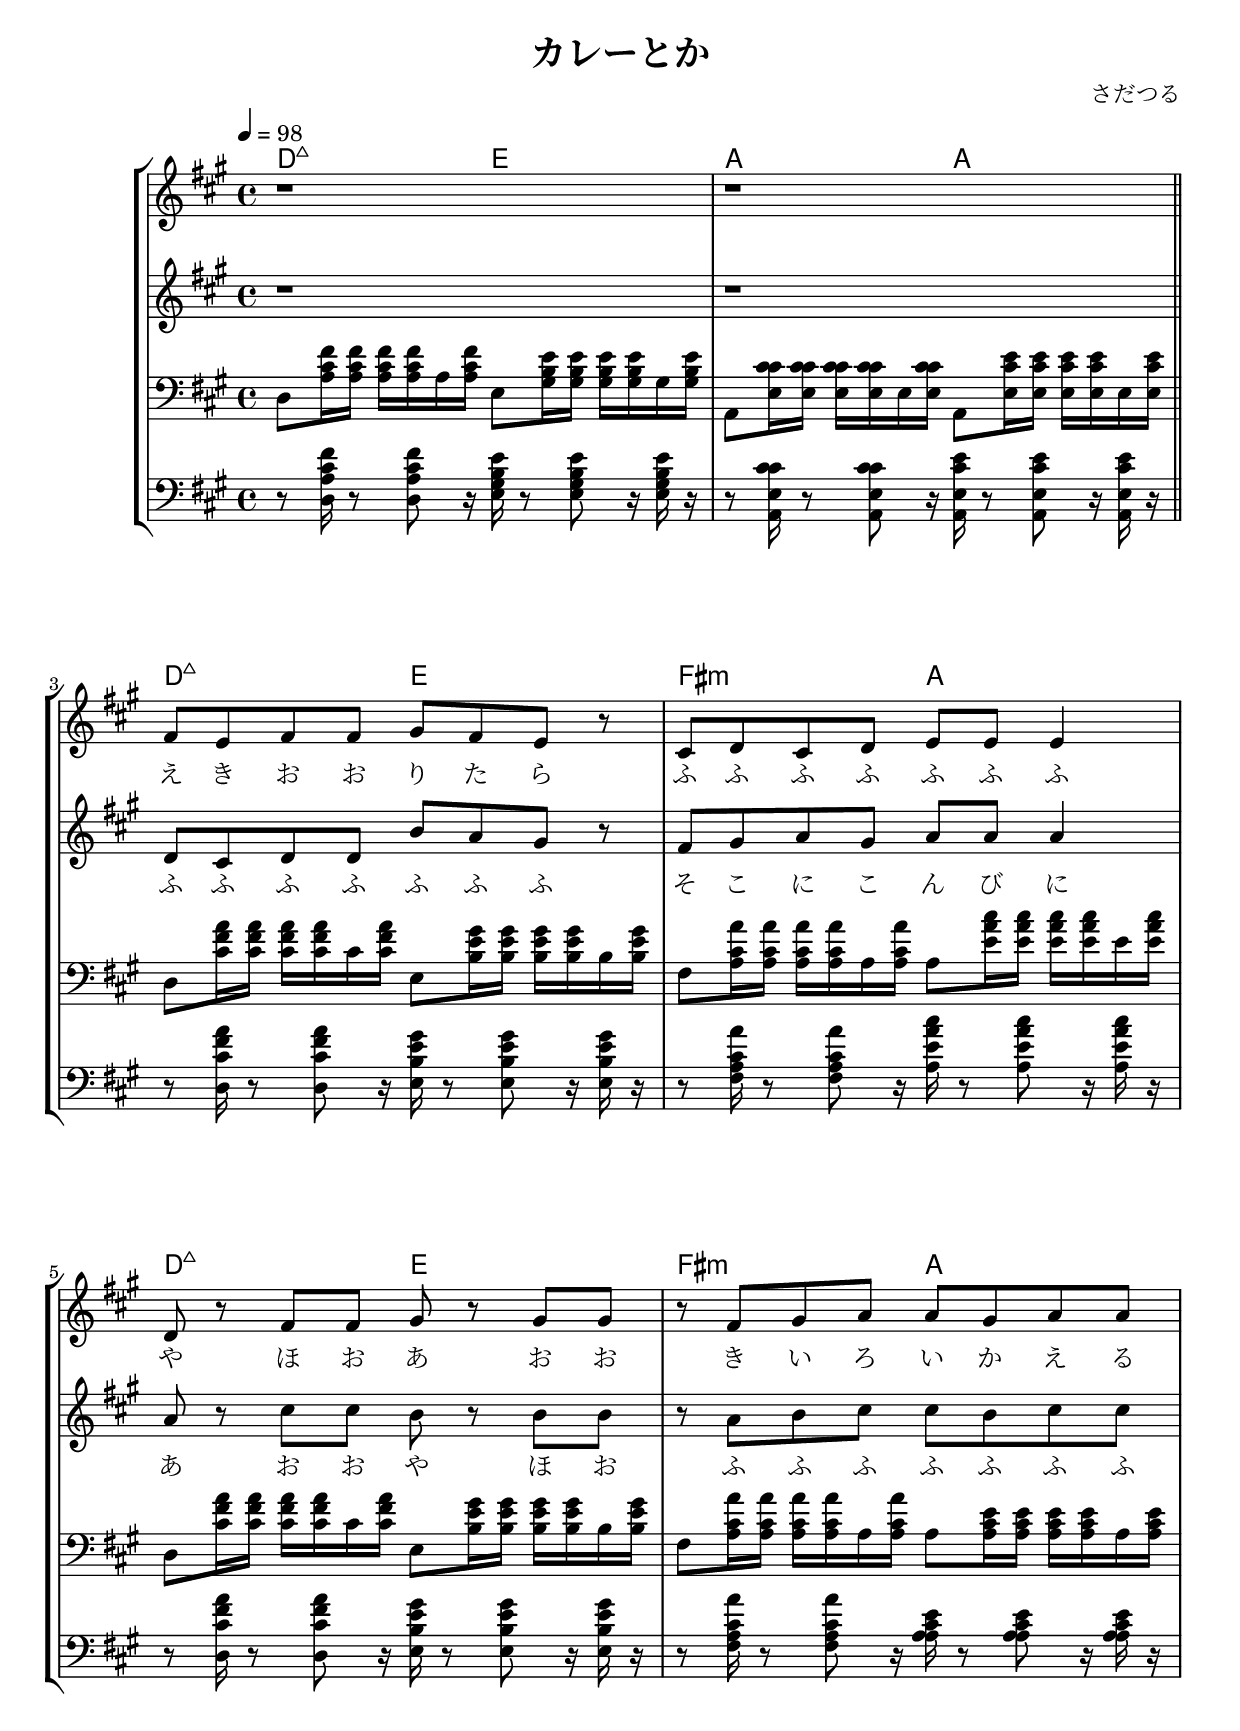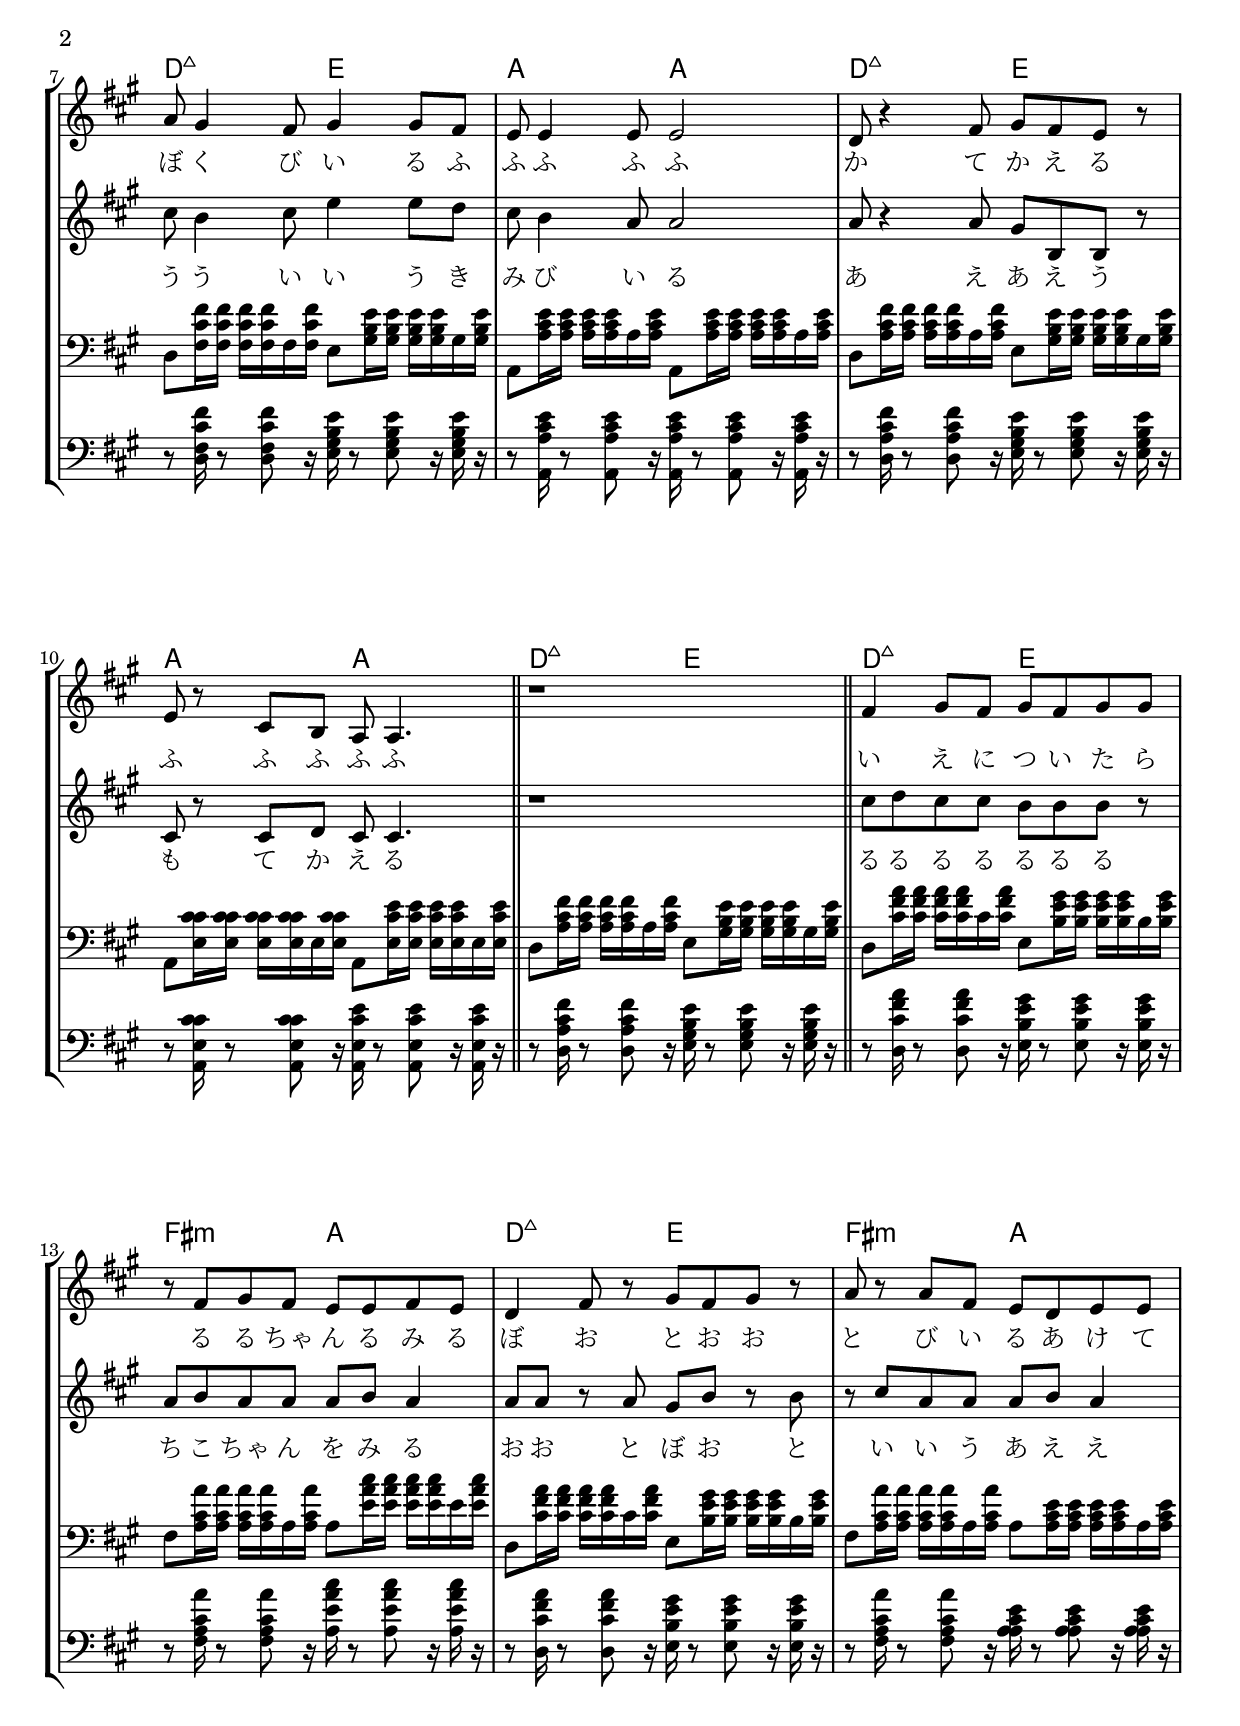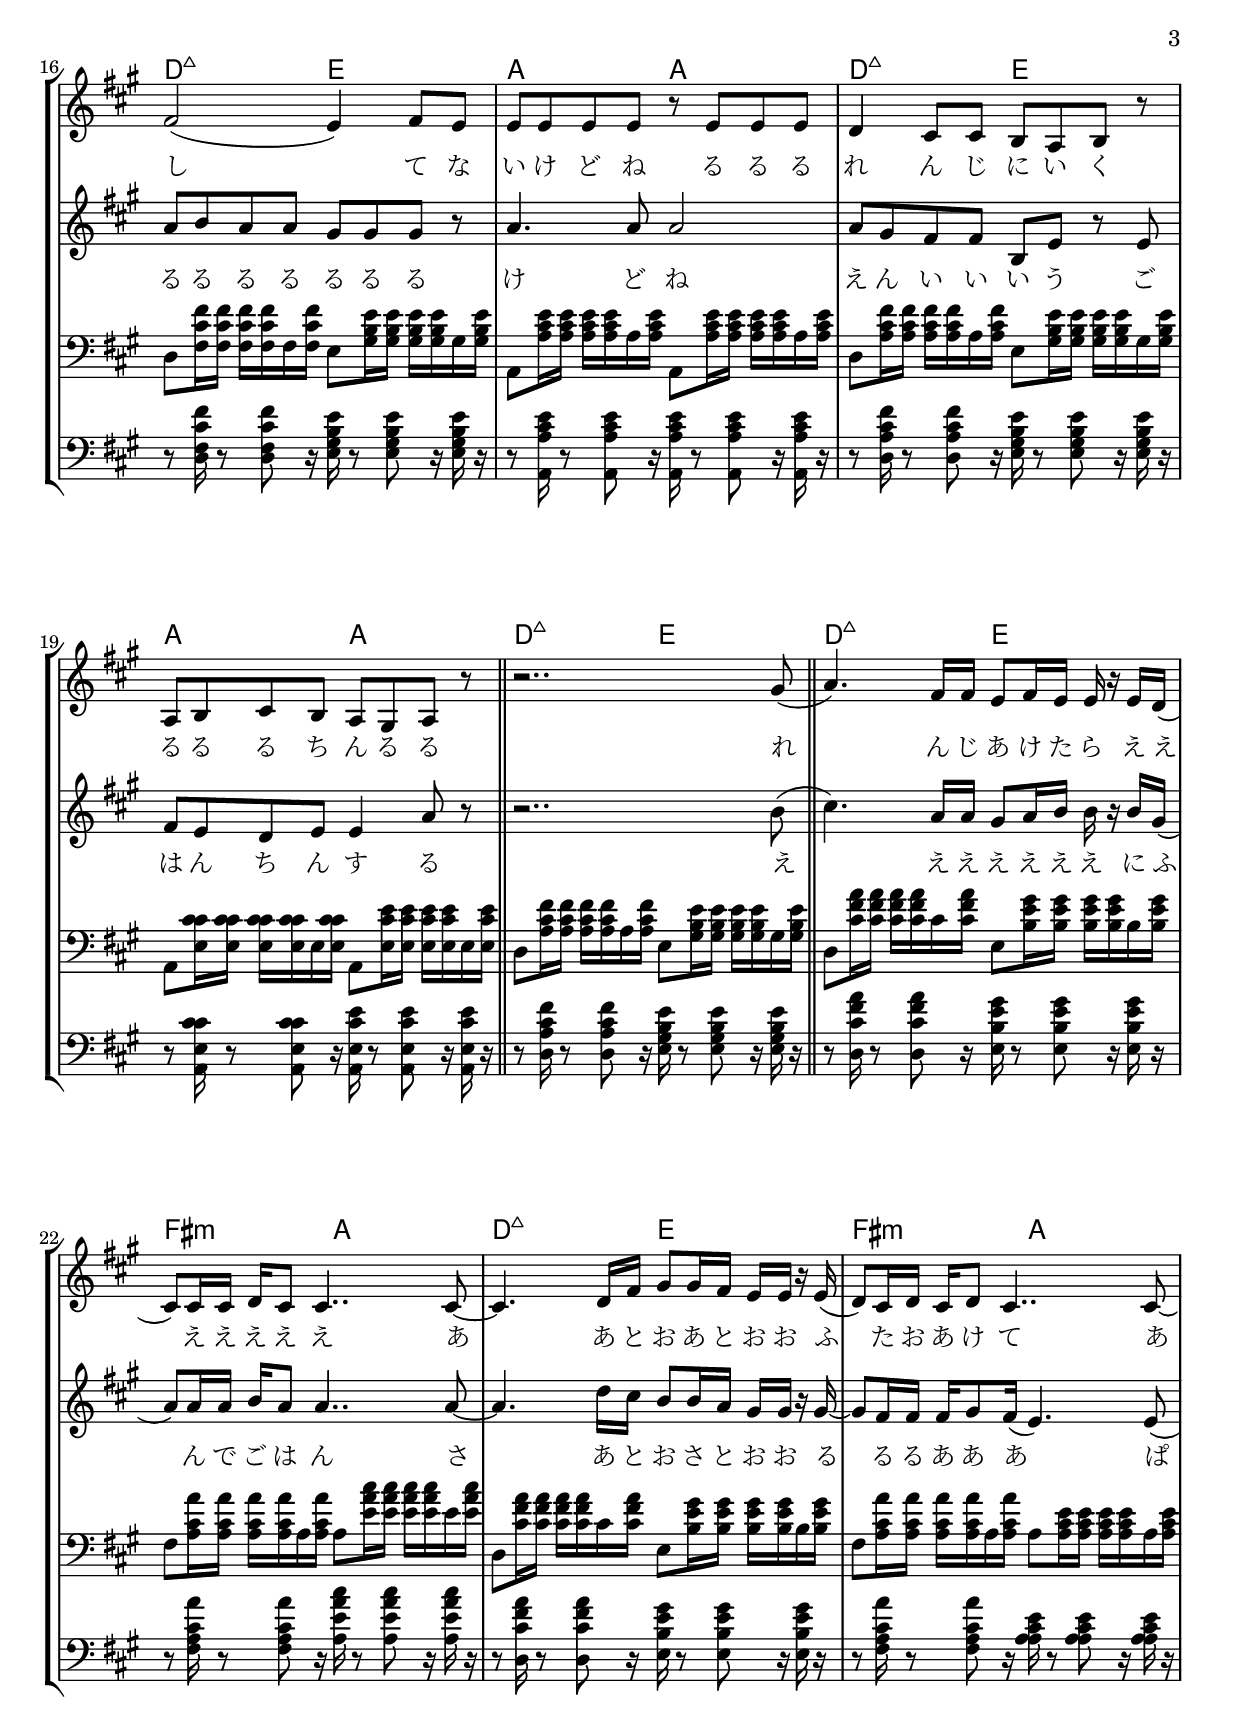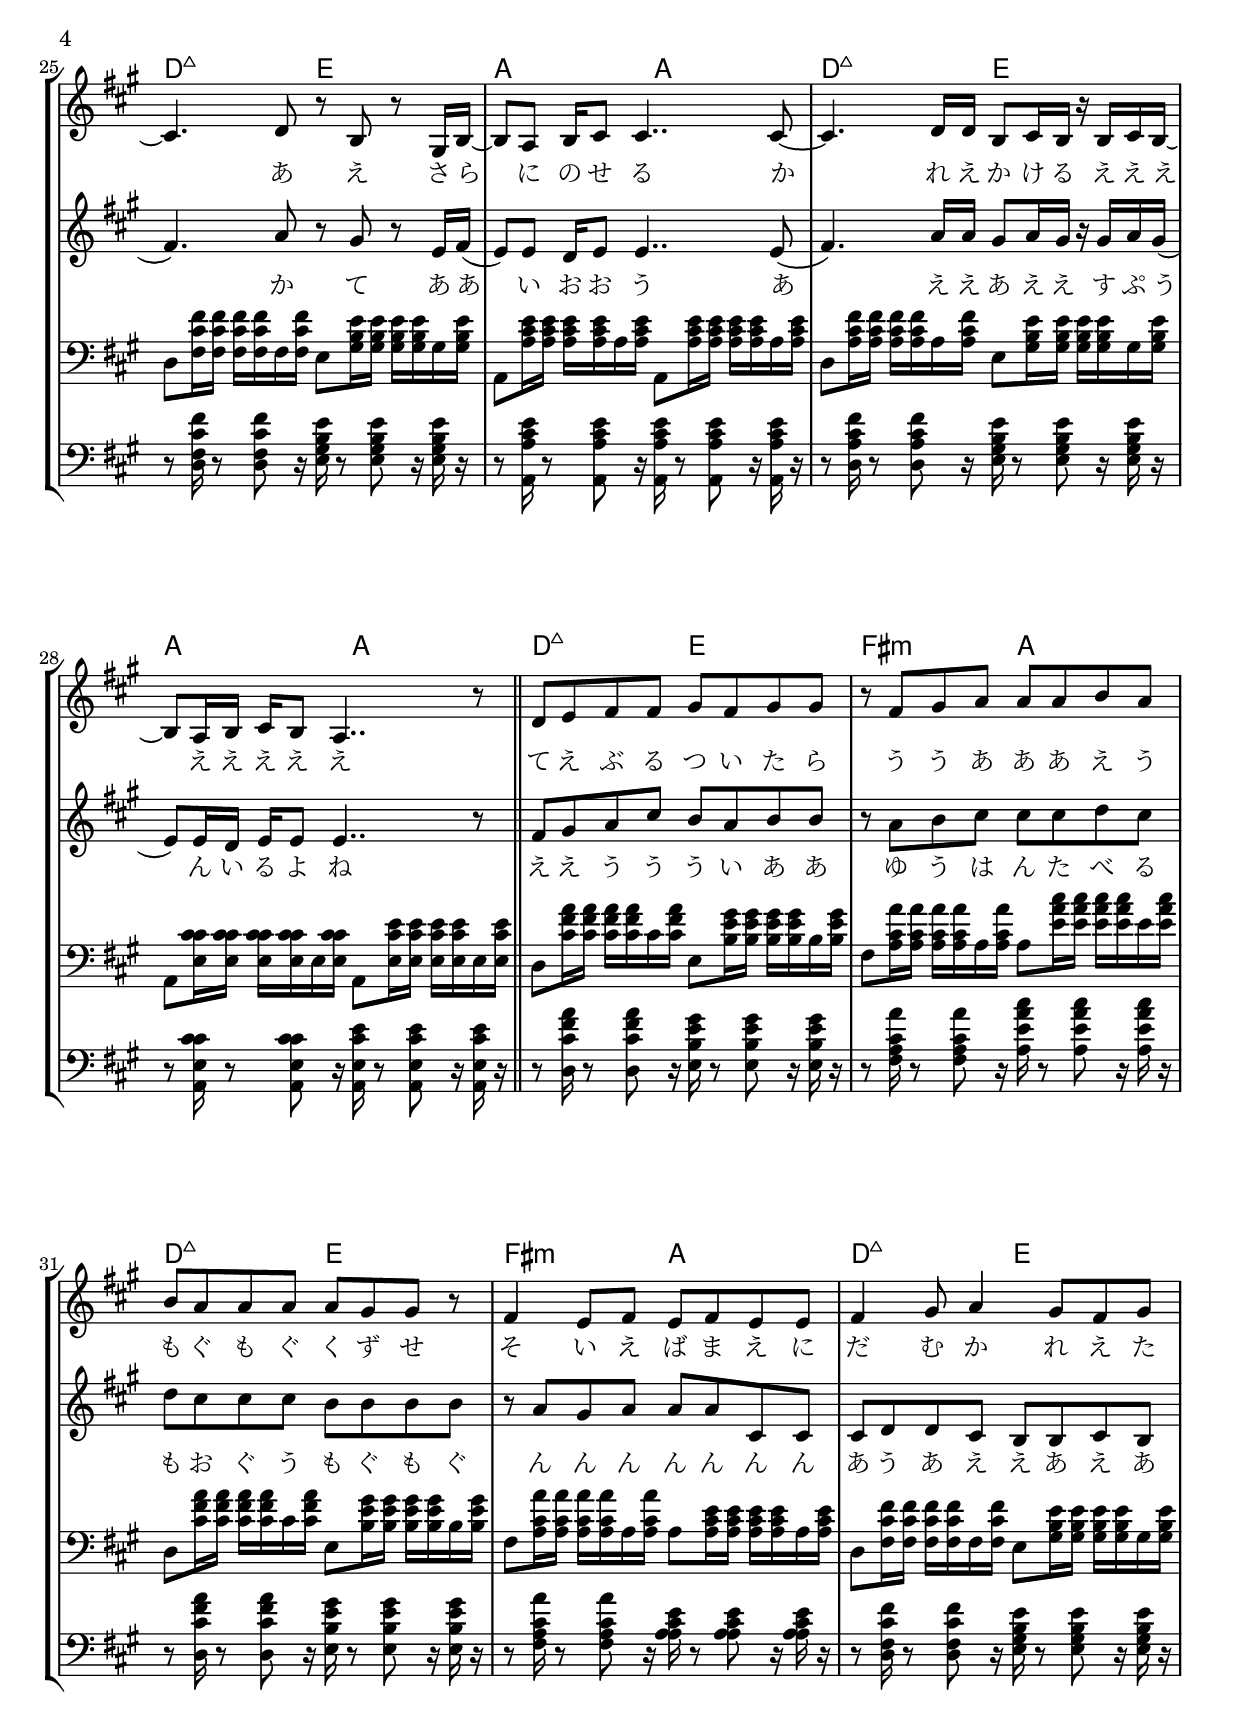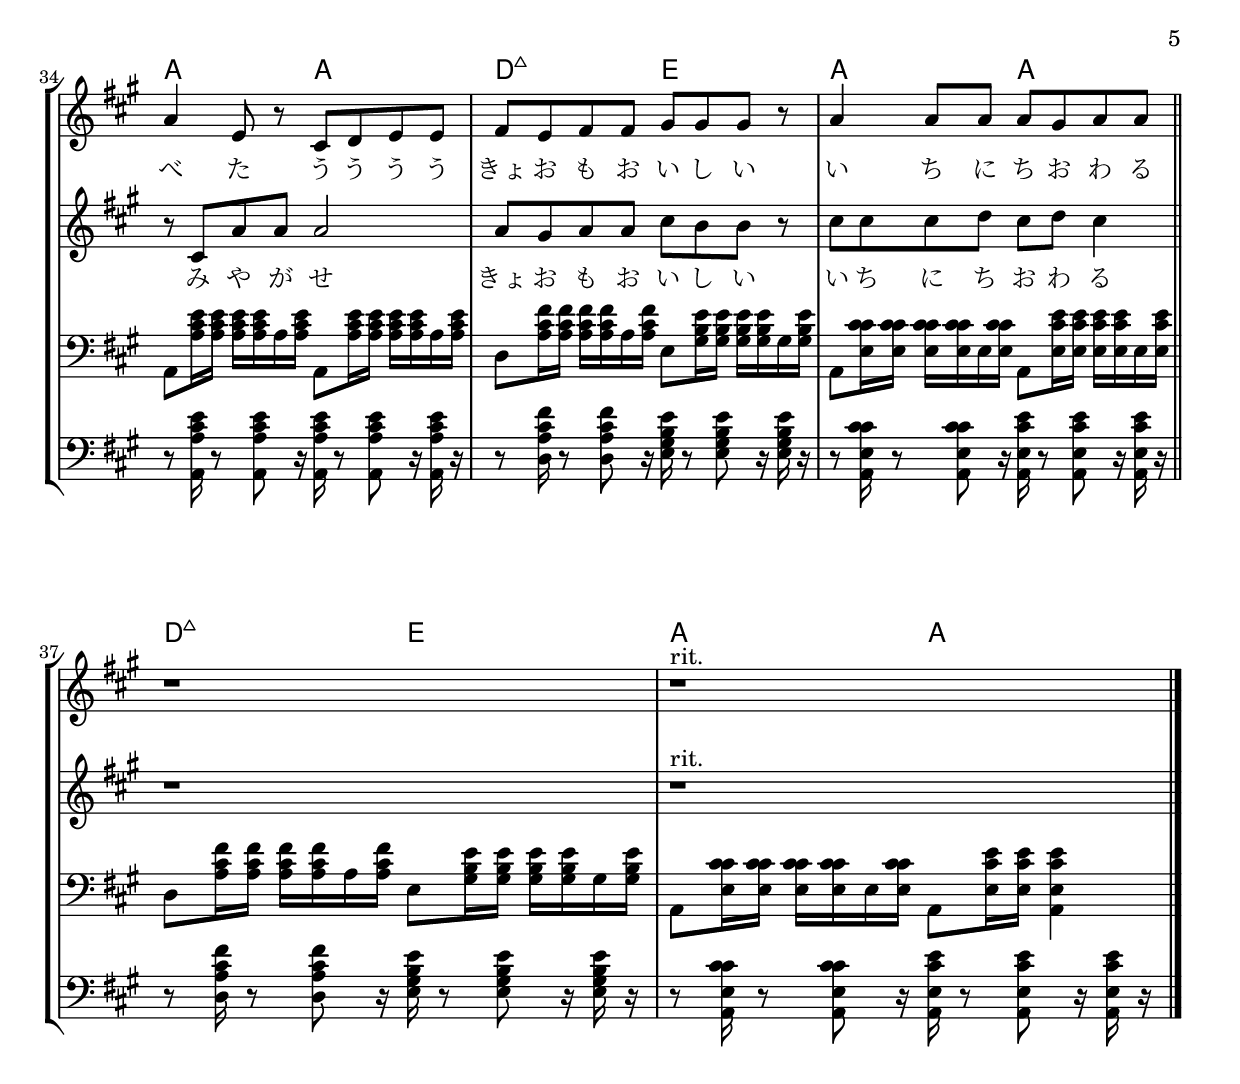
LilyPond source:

\version "2.12.1"

\header {
	title = \markup {カレーとか}
	composer = \markup \center-column {さだつる}
}

harmony = \chordmode {
	d2:maj7 e a a 

	d:maj7 e fis:m a d:maj7 e fis:m a d:maj7 e a a d:maj7 e a a 

	d:maj7 e 

	d:maj7 e fis:m a d:maj7 e fis:m a d:maj7 e a a d:maj7 e a a 

	d:maj7 e 

	d:maj7 e fis:m a d:maj7 e fis:m a d:maj7 e a a d:maj7 e a a 

	d:maj7 e fis:m a d:maj7 e fis:m a d:maj7 e a a d:maj7 e a a 

	d:maj7 e a a 
}

melody = {
	\key a \major
	\tempo 4 = 98
	r1 | r1   
	\set Staff.midiInstrument = #"mmi0.38"
	fis'8  e'8  fis'8  fis'8  gis'8  fis'8  e'8  r8 
	cis'8  d'8  cis'8  d'8  e'8  e'8  e'4 
	d'8  r8  fis'8  fis'8  gis'8  r8  gis'8  gis'8 
	r8  fis'8  gis'8  a'8  a'8  gis'8  a'8  a'8 
	a'8  gis'4  fis'8  gis'4  gis'8  fis'8 
	e'8  e'4  e'8  e'2 
	d'8  r4  fis'8  gis'8  fis'8  e'8  r8 
	e'8  r8  cis'8  b8  a8  a4.
	r1   
	\set Staff.midiInstrument = #"mmi0.38"
	fis'4  gis'8  fis'8  gis'8  fis'8  gis'8  gis'8 
	r8  fis'8  gis'8  fis'8  e'8  e'8  fis'8  e'8 
	d'4  fis'8  r8  gis'8  fis'8  gis'8  r8 
	a'8  r8  a'8  fis'8  e'8  d'8  e'8  e'8 
	fis'2  (e'4)  fis'8  e'8 
	e'8  e'8  e'8  e'8  r8  e'8  e'8  e'8 
	d'4  cis'8  cis'8  b8  a8  b8  r8 
	a8  b8  cis'8  b8  a8  gis8  a8  	r8 	r2.. 
	\set Staff.midiInstrument = #"mmi0.38"
	gis'8 
	(a'4.)  fis'16  fis'16  e'8  fis'16  e'16  e'16  r16  e'16  d'16 
	(cis'8)  cis'16  cis'16  d'16  cis'8  cis'4..  cis'8~ 
	cis'4.  d'16  fis'16  gis'8  gis'16  fis'16  e'16  e'16  r16  e'16 
	(d'8)  cis'16  d'16  cis'16  d'8  cis'4..  cis'8~ 
	cis'4.  d'8  r8  b8  r8  gis16  b16~ 
	b8  a8  b16  cis'8  cis'4..  cis'8~ 
	cis'4.  d'16  d'16  b8  cis'16  b16  r16  b16  cis'16  b16~ 
	b8  a16  b16  cis'16  b8  a4..  	r8 	\set Staff.midiInstrument = #"mmi0.38"
	d'8  e'8  fis'8  fis'8  gis'8  fis'8  gis'8  gis'8 
	r8  fis'8  gis'8  a'8  a'8  a'8  b'8  a'8 
	b'8  a'8  a'8  a'8  a'8  gis'8  gis'8  r8 
	fis'4  e'8  fis'8  e'8  fis'8  e'8  e'8 
	fis'4  gis'8  a'4  gis'8  fis'8  gis'8 
	a'4  e'8  r8  cis'8  d'8  e'8  e'8 
	fis'8  e'8  fis'8  fis'8  gis'8  gis'8  gis'8  r8 
	a'4  a'8  a'8  a'8  gis'8  a'8  a'8
	r1 | r1^"rit." \bar "|."
}

words = \lyricmode {
	
	え  き  お  お  り  た  ら  ふ  ふ  ふ  ふ  ふ  ふ  ふ  や  ほ  お  あ  お  お  き  い  ろ  い  か  え  る  ぼ  く  び  い  る  ふ  ふ  ふ  ふ  ふ  か  て  か  え  る  ふ  ふ  ふ  ふ  ふ  
	
	い  え  に  つ  い  た  ら  る  る  ちゃ  ん  る  み  る  ぼ  お  と  お  お  と  び  い  る  あ  け  て  し  て  な  い  け  ど  ね  る  る  る  れ  ん  じ  に  い  く  る  る  る  ち  ん  る  る  
	
	れ  ん  じ  あ  け  た  ら  え  え  え  え  え  え  え  あ  あ  と  お  あ  と  お  お  ふ  た  お  あ  け  て  あ  あ  え  さ  ら  に  の  せ  る  か  れ  え  か  け  る  え  え  え  え  え  え  え  え  
	て  え  ぶ  る  つ  い  た  ら  う  う  あ  あ  あ  え  う  も  ぐ  も  ぐ  く  ず  せ  そ  い  え  ば  ま  え  に  だ  む  か  れ  え  た  べ  た  う  う  う  う  きょ  お  も  お  い  し  い  い  ち  に  ち  お  わ  る  
	
}

secondmelody = {
	\key a \major
	\tempo 4 = 98
	r1 | r1   
	\set Staff.midiInstrument = #"fss0.35"
	d'8  cis'8  d'8  d'8  b'8  a'8  gis'8  r8 
	fis'8  gis'8  a'8  gis'8  a'8  a'8  a'4 
	a'8  r8  cis''8  cis''8  b'8  r8  b'8  b'8 
	r8  a'8  b'8  cis''8  cis''8  b'8  cis''8  cis''8 
	cis''8  b'4  cis''8  e''4  e''8  d''8 
	cis''8  b'4  a'8  a'2 
	a'8  r4  a'8  gis'8  b8  b8  r8 
	cis'8  r8  cis'8  d'8  cis'8  cis'4.
	r1   
	\set Staff.midiInstrument = #"fss0.35"
	cis''8  d''8  cis''8  cis''8  b'8  b'8  b'8  r8 
	a'8  b'8  a'8  a'8  a'8  b'8  a'4 
	a'8  a'8  r8  a'8  gis'8  b'8  r8  b'8 
	r8  cis''8  a'8  a'8  a'8  b'8  a'4 
	a'8  b'8  a'8  a'8  gis'8  gis'8  gis'8  r8 
	a'4.  a'8  a'2 
	a'8  gis'8  fis'8  fis'8  b8  e'8  r8  e'8 
	fis'8  e'8  d'8  e'8  e'4  a'8  	r8 	r2.. 
	\set Staff.midiInstrument = #"fss0.35"
	b'8 
	(cis''4.)  a'16  a'16  gis'8  a'16  b'16  b'16  r16  b'16  gis'16 
	(a'8)  a'16  a'16  b'16  a'8  a'4..  a'8~ 
	a'4.  d''16  cis''16  b'8  b'16  a'16  gis'16  gis'16  r16  gis'16~ 
	gis'8  fis'16  fis'16  fis'16  gis'8  fis'16  (e'4.)  e'8 
	(fis'4.)  a'8  r8  gis'8  r8  e'16  fis'16 
	(e'8)  e'8  d'16  e'8  e'4..  e'8 
	(fis'4.)  a'16  a'16  gis'8  a'16  gis'16  r16  gis'16  a'16  gis'16 
	(e'8)  e'16  d'16  e'16  e'8  e'4..  	r8 	\set Staff.midiInstrument = #"fss0.35"
	fis'8  gis'8  a'8  cis''8  b'8  a'8  b'8  b'8 
	r8  a'8  b'8  cis''8  cis''8  cis''8  d''8  cis''8 
	d''8  cis''8  cis''8  cis''8  b'8  b'8  b'8  b'8 
	r8  a'8  gis'8  a'8  a'8  a'8  cis'8  cis'8 
	cis'8  d'8  d'8  cis'8  b8  b8  cis'8  b8 
	r8  cis'8  a'8  a'8  a'2 
	a'8  gis'8  a'8  a'8  cis''8  b'8  b'8  r8 
	cis''8  cis''8  cis''8  d''8  cis''8  d''8  cis''4
	r1 | r1^"rit." \bar "|."
}

secondwords = \lyricmode {
	
	ふ  ふ  ふ  ふ  ふ  ふ  ふ  そ  こ  に  こ  ん  び  に  あ  お  お  や  ほ  お  ふ  ふ  ふ  ふ  ふ  ふ  ふ  う  う  い  い  う  き  み  び  い  る  あ  え  あ  え  う  も  て  か  え  る  
	
	る  る  る  る  る  る  る  ち  こ  ちゃ  ん  を  み  る  お  お  と  ぼ  お  と  い  い  う  あ  え  え  る  る  る  る  る  る  る  け  ど  ね  え  ん  い  い  い  う  ご  は  ん  ち  ん  す  る  
	
	え  え  え  え  え  え  え  に  ふ  ん  で  ご  は  ん  さ  あ  と  お  さ  と  お  お  る  る  る  あ  あ  あ  ぱ  か  て  あ  あ  い  お  お  う  あ  え  え  あ  え  え  す  ぷ  う  ん  い  る  よ  ね  
	え  え  う  う  う  い  あ  あ  ゆ  う  は  ん  た  べ  る  も  お  ぐ  う  も  ぐ  も  ぐ  ん  ん  ん  ん  ん  ん  ん  あ  う  あ  え  え  あ  え  あ  み  や  が  せ  きょ  お  も  お  い  し  い  い  ち  に  ち  お  わ  る  
	
}

tempochange = {
	\tempo 4 = 98
	r1 | r1 \bar "||"
	\tempo 4 = 98
	r1 | r1 | r1 | r1 | r1 | r1 | r1 | r1 \bar "||"
	\tempo 4 = 98
	r1 \bar "||"
	\tempo 4 = 98
	r1 | r1 | r1 | r1 | r1 | r1 | r1 | r1 \bar "||"
	\tempo 4 = 98
	r1 \bar "||"
	\tempo 4 = 98
	r1 | r1 | r1 | r1 | r1 | r1 | r1 | r1 \bar "||"
	\tempo 4 = 98
	r1 | r1 | r1 | r1 | r1 | r1 | r1 | r1 \bar "||"
	\tempo 4 = 98
	r1 | \tempo 4 = 73 r2 \tempo 4 = 65 r2 \bar "|."
}

mainacc = {
	\clef bass
	\set Staff.midiInstrument = #"Marimba"
	\key a \major
	\tempo 4 = 98
	d8 <a cis' fis'>16 <a cis' fis'>16   <a cis' fis'>16 <a cis' fis'>16   a16 <a cis' fis'>16
	e8 <gis b e'>16 <gis b e'>16   <gis b e'>16 <gis b e'>16   gis16 <gis b e'>16
	a,8 <e cis' cis'>16 <e cis' cis'>16   <e cis' cis'>16 <e cis' cis'>16   e16 <e cis' cis'>16
	a,8 <e cis' e'>16 <e cis' e'>16   <e cis' e'>16 <e cis' e'>16   e16 <e cis' e'>16
	\bar "||"

	\set Staff.midiInstrument = #"Marimba"
	d8 <cis' fis' a'>16 <cis' fis' a'>16   <cis' fis' a'>16 <cis' fis' a'>16   cis'16 <cis' fis' a'>16
	e8 <b e' gis'>16 <b e' gis'>16   <b e' gis'>16 <b e' gis'>16   b16 <b e' gis'>16
	fis8 <a cis' a'>16 <a cis' a'>16   <a cis' a'>16 <a cis' a'>16   a16 <a cis' a'>16
	a8 <e' a' cis''>16 <e' a' cis''>16   <e' a' cis''>16 <e' a' cis''>16   e'16 <e' a' cis''>16
	d8 <cis' fis' a'>16 <cis' fis' a'>16   <cis' fis' a'>16 <cis' fis' a'>16   cis'16 <cis' fis' a'>16
	e8 <b e' gis'>16 <b e' gis'>16   <b e' gis'>16 <b e' gis'>16   b16 <b e' gis'>16
	fis8 <a cis' a'>16 <a cis' a'>16   <a cis' a'>16 <a cis' a'>16   a16 <a cis' a'>16
	a8 <a cis' e'>16 <a cis' e'>16   <a cis' e'>16 <a cis' e'>16   a16 <a cis' e'>16
	d8 <fis cis' fis'>16 <fis cis' fis'>16   <fis cis' fis'>16 <fis cis' fis'>16   fis16 <fis cis' fis'>16
	e8 <gis b e'>16 <gis b e'>16   <gis b e'>16 <gis b e'>16   gis16 <gis b e'>16
	a,8 <a cis' e'>16 <a cis' e'>16   <a cis' e'>16 <a cis' e'>16   a16 <a cis' e'>16
	a,8 <a cis' e'>16 <a cis' e'>16   <a cis' e'>16 <a cis' e'>16   a16 <a cis' e'>16
	d8 <a cis' fis'>16 <a cis' fis'>16   <a cis' fis'>16 <a cis' fis'>16   a16 <a cis' fis'>16
	e8 <gis b e'>16 <gis b e'>16   <gis b e'>16 <gis b e'>16   gis16 <gis b e'>16
	a,8 <e cis' cis'>16 <e cis' cis'>16   <e cis' cis'>16 <e cis' cis'>16   e16 <e cis' cis'>16
	a,8 <e cis' e'>16 <e cis' e'>16   <e cis' e'>16 <e cis' e'>16   e16 <e cis' e'>16
	\bar "||"

	\set Staff.midiInstrument = #"Marimba"
	d8 <a cis' fis'>16 <a cis' fis'>16   <a cis' fis'>16 <a cis' fis'>16   a16 <a cis' fis'>16
	e8 <gis b e'>16 <gis b e'>16   <gis b e'>16 <gis b e'>16   gis16 <gis b e'>16
	\bar "||"

	\set Staff.midiInstrument = #"Marimba"
	d8 <cis' fis' a'>16 <cis' fis' a'>16   <cis' fis' a'>16 <cis' fis' a'>16   cis'16 <cis' fis' a'>16
	e8 <b e' gis'>16 <b e' gis'>16   <b e' gis'>16 <b e' gis'>16   b16 <b e' gis'>16
	fis8 <a cis' a'>16 <a cis' a'>16   <a cis' a'>16 <a cis' a'>16   a16 <a cis' a'>16
	a8 <e' a' cis''>16 <e' a' cis''>16   <e' a' cis''>16 <e' a' cis''>16   e'16 <e' a' cis''>16
	d8 <cis' fis' a'>16 <cis' fis' a'>16   <cis' fis' a'>16 <cis' fis' a'>16   cis'16 <cis' fis' a'>16
	e8 <b e' gis'>16 <b e' gis'>16   <b e' gis'>16 <b e' gis'>16   b16 <b e' gis'>16
	fis8 <a cis' a'>16 <a cis' a'>16   <a cis' a'>16 <a cis' a'>16   a16 <a cis' a'>16
	a8 <a cis' e'>16 <a cis' e'>16   <a cis' e'>16 <a cis' e'>16   a16 <a cis' e'>16
	d8 <fis cis' fis'>16 <fis cis' fis'>16   <fis cis' fis'>16 <fis cis' fis'>16   fis16 <fis cis' fis'>16
	e8 <gis b e'>16 <gis b e'>16   <gis b e'>16 <gis b e'>16   gis16 <gis b e'>16
	a,8 <a cis' e'>16 <a cis' e'>16   <a cis' e'>16 <a cis' e'>16   a16 <a cis' e'>16
	a,8 <a cis' e'>16 <a cis' e'>16   <a cis' e'>16 <a cis' e'>16   a16 <a cis' e'>16
	d8 <a cis' fis'>16 <a cis' fis'>16   <a cis' fis'>16 <a cis' fis'>16   a16 <a cis' fis'>16
	e8 <gis b e'>16 <gis b e'>16   <gis b e'>16 <gis b e'>16   gis16 <gis b e'>16
	a,8 <e cis' cis'>16 <e cis' cis'>16   <e cis' cis'>16 <e cis' cis'>16   e16 <e cis' cis'>16
	a,8 <e cis' e'>16 <e cis' e'>16   <e cis' e'>16 <e cis' e'>16   e16 <e cis' e'>16
	\bar "||"

	\set Staff.midiInstrument = #"Marimba"
	d8 <a cis' fis'>16 <a cis' fis'>16   <a cis' fis'>16 <a cis' fis'>16   a16 <a cis' fis'>16
	e8 <gis b e'>16 <gis b e'>16   <gis b e'>16 <gis b e'>16   gis16 <gis b e'>16
	\bar "||"

	\set Staff.midiInstrument = #"Marimba"
	d8 <cis' fis' a'>16 <cis' fis' a'>16   <cis' fis' a'>16 <cis' fis' a'>16   cis'16 <cis' fis' a'>16
	e8 <b e' gis'>16 <b e' gis'>16   <b e' gis'>16 <b e' gis'>16   b16 <b e' gis'>16
	fis8 <a cis' a'>16 <a cis' a'>16   <a cis' a'>16 <a cis' a'>16   a16 <a cis' a'>16
	a8 <e' a' cis''>16 <e' a' cis''>16   <e' a' cis''>16 <e' a' cis''>16   e'16 <e' a' cis''>16
	d8 <cis' fis' a'>16 <cis' fis' a'>16   <cis' fis' a'>16 <cis' fis' a'>16   cis'16 <cis' fis' a'>16
	e8 <b e' gis'>16 <b e' gis'>16   <b e' gis'>16 <b e' gis'>16   b16 <b e' gis'>16
	fis8 <a cis' a'>16 <a cis' a'>16   <a cis' a'>16 <a cis' a'>16   a16 <a cis' a'>16
	a8 <a cis' e'>16 <a cis' e'>16   <a cis' e'>16 <a cis' e'>16   a16 <a cis' e'>16
	d8 <fis cis' fis'>16 <fis cis' fis'>16   <fis cis' fis'>16 <fis cis' fis'>16   fis16 <fis cis' fis'>16
	e8 <gis b e'>16 <gis b e'>16   <gis b e'>16 <gis b e'>16   gis16 <gis b e'>16
	a,8 <a cis' e'>16 <a cis' e'>16   <a cis' e'>16 <a cis' e'>16   a16 <a cis' e'>16
	a,8 <a cis' e'>16 <a cis' e'>16   <a cis' e'>16 <a cis' e'>16   a16 <a cis' e'>16
	d8 <a cis' fis'>16 <a cis' fis'>16   <a cis' fis'>16 <a cis' fis'>16   a16 <a cis' fis'>16
	e8 <gis b e'>16 <gis b e'>16   <gis b e'>16 <gis b e'>16   gis16 <gis b e'>16
	a,8 <e cis' cis'>16 <e cis' cis'>16   <e cis' cis'>16 <e cis' cis'>16   e16 <e cis' cis'>16
	a,8 <e cis' e'>16 <e cis' e'>16   <e cis' e'>16 <e cis' e'>16   e16 <e cis' e'>16
	\bar "||"

	\set Staff.midiInstrument = #"Marimba"
	d8 <cis' fis' a'>16 <cis' fis' a'>16   <cis' fis' a'>16 <cis' fis' a'>16   cis'16 <cis' fis' a'>16
	e8 <b e' gis'>16 <b e' gis'>16   <b e' gis'>16 <b e' gis'>16   b16 <b e' gis'>16
	fis8 <a cis' a'>16 <a cis' a'>16   <a cis' a'>16 <a cis' a'>16   a16 <a cis' a'>16
	a8 <e' a' cis''>16 <e' a' cis''>16   <e' a' cis''>16 <e' a' cis''>16   e'16 <e' a' cis''>16
	d8 <cis' fis' a'>16 <cis' fis' a'>16   <cis' fis' a'>16 <cis' fis' a'>16   cis'16 <cis' fis' a'>16
	e8 <b e' gis'>16 <b e' gis'>16   <b e' gis'>16 <b e' gis'>16   b16 <b e' gis'>16
	fis8 <a cis' a'>16 <a cis' a'>16   <a cis' a'>16 <a cis' a'>16   a16 <a cis' a'>16
	a8 <a cis' e'>16 <a cis' e'>16   <a cis' e'>16 <a cis' e'>16   a16 <a cis' e'>16
	d8 <fis cis' fis'>16 <fis cis' fis'>16   <fis cis' fis'>16 <fis cis' fis'>16   fis16 <fis cis' fis'>16
	e8 <gis b e'>16 <gis b e'>16   <gis b e'>16 <gis b e'>16   gis16 <gis b e'>16
	a,8 <a cis' e'>16 <a cis' e'>16   <a cis' e'>16 <a cis' e'>16   a16 <a cis' e'>16
	a,8 <a cis' e'>16 <a cis' e'>16   <a cis' e'>16 <a cis' e'>16   a16 <a cis' e'>16
	d8 <a cis' fis'>16 <a cis' fis'>16   <a cis' fis'>16 <a cis' fis'>16   a16 <a cis' fis'>16
	e8 <gis b e'>16 <gis b e'>16   <gis b e'>16 <gis b e'>16   gis16 <gis b e'>16
	a,8 <e cis' cis'>16 <e cis' cis'>16   <e cis' cis'>16 <e cis' cis'>16   e16 <e cis' cis'>16
	a,8 <e cis' e'>16 <e cis' e'>16   <e cis' e'>16 <e cis' e'>16   e16 <e cis' e'>16
	\bar "||"

	\set Staff.midiInstrument = #"Marimba"
	d8 <a cis' fis'>16 <a cis' fis'>16   <a cis' fis'>16 <a cis' fis'>16   a16 <a cis' fis'>16
	e8 <gis b e'>16 <gis b e'>16   <gis b e'>16 <gis b e'>16   gis16 <gis b e'>16
	a,8 <e cis' cis'>16 <e cis' cis'>16   <e cis' cis'>16 <e cis' cis'>16   e16 <e cis' cis'>16
	a,8 <e cis' e'>16 <e cis' e'>16 <a, e cis' e'>4
	\bar "|."
}

subacc = {
	\clef bass
	\set Staff.midiInstrument = #"Banjo"
	\key a \major
	\tempo 4 = 98
	r8 <d a cis' fis'>16 r8 <d a cis' fis'>8 r16
	<e gis b e'>16 r8      <e gis b e'>8 r16 <e gis b e'>16 r16
	r8 <a, e cis' cis'>16 r8 <a, e cis' cis'>8 r16
	<a, e cis' e'>16 r8      <a, e cis' e'>8 r16 <a, e cis' e'>16 r16
	\bar "||"

	\set Staff.midiInstrument = #"Banjo"
	r8 <d cis' fis' a'>16 r8 <d cis' fis' a'>8 r16
	<e b e' gis'>16 r8      <e b e' gis'>8 r16 <e b e' gis'>16 r16
	r8 <fis a cis' a'>16 r8 <fis a cis' a'>8 r16
	<a e' a' cis''>16 r8      <a e' a' cis''>8 r16 <a e' a' cis''>16 r16
	r8 <d cis' fis' a'>16 r8 <d cis' fis' a'>8 r16
	<e b e' gis'>16 r8      <e b e' gis'>8 r16 <e b e' gis'>16 r16
	r8 <fis a cis' a'>16 r8 <fis a cis' a'>8 r16
	<a a cis' e'>16 r8      <a a cis' e'>8 r16 <a a cis' e'>16 r16
	r8 <d fis cis' fis'>16 r8 <d fis cis' fis'>8 r16
	<e gis b e'>16 r8      <e gis b e'>8 r16 <e gis b e'>16 r16
	r8 <a, a cis' e'>16 r8 <a, a cis' e'>8 r16
	<a, a cis' e'>16 r8      <a, a cis' e'>8 r16 <a, a cis' e'>16 r16
	r8 <d a cis' fis'>16 r8 <d a cis' fis'>8 r16
	<e gis b e'>16 r8      <e gis b e'>8 r16 <e gis b e'>16 r16
	r8 <a, e cis' cis'>16 r8 <a, e cis' cis'>8 r16
	<a, e cis' e'>16 r8      <a, e cis' e'>8 r16 <a, e cis' e'>16 r16
	\bar "||"

	\set Staff.midiInstrument = #"Banjo"
	r8 <d a cis' fis'>16 r8 <d a cis' fis'>8 r16
	<e gis b e'>16 r8      <e gis b e'>8 r16 <e gis b e'>16 r16
	\bar "||"

	\set Staff.midiInstrument = #"Banjo"
	r8 <d cis' fis' a'>16 r8 <d cis' fis' a'>8 r16
	<e b e' gis'>16 r8      <e b e' gis'>8 r16 <e b e' gis'>16 r16
	r8 <fis a cis' a'>16 r8 <fis a cis' a'>8 r16
	<a e' a' cis''>16 r8      <a e' a' cis''>8 r16 <a e' a' cis''>16 r16
	r8 <d cis' fis' a'>16 r8 <d cis' fis' a'>8 r16
	<e b e' gis'>16 r8      <e b e' gis'>8 r16 <e b e' gis'>16 r16
	r8 <fis a cis' a'>16 r8 <fis a cis' a'>8 r16
	<a a cis' e'>16 r8      <a a cis' e'>8 r16 <a a cis' e'>16 r16
	r8 <d fis cis' fis'>16 r8 <d fis cis' fis'>8 r16
	<e gis b e'>16 r8      <e gis b e'>8 r16 <e gis b e'>16 r16
	r8 <a, a cis' e'>16 r8 <a, a cis' e'>8 r16
	<a, a cis' e'>16 r8      <a, a cis' e'>8 r16 <a, a cis' e'>16 r16
	r8 <d a cis' fis'>16 r8 <d a cis' fis'>8 r16
	<e gis b e'>16 r8      <e gis b e'>8 r16 <e gis b e'>16 r16
	r8 <a, e cis' cis'>16 r8 <a, e cis' cis'>8 r16
	<a, e cis' e'>16 r8      <a, e cis' e'>8 r16 <a, e cis' e'>16 r16
	\bar "||"

	\set Staff.midiInstrument = #"Banjo"
	r8 <d a cis' fis'>16 r8 <d a cis' fis'>8 r16
	<e gis b e'>16 r8      <e gis b e'>8 r16 <e gis b e'>16 r16
	\bar "||"

	\set Staff.midiInstrument = #"Banjo"
	r8 <d cis' fis' a'>16 r8 <d cis' fis' a'>8 r16
	<e b e' gis'>16 r8      <e b e' gis'>8 r16 <e b e' gis'>16 r16
	r8 <fis a cis' a'>16 r8 <fis a cis' a'>8 r16
	<a e' a' cis''>16 r8      <a e' a' cis''>8 r16 <a e' a' cis''>16 r16
	r8 <d cis' fis' a'>16 r8 <d cis' fis' a'>8 r16
	<e b e' gis'>16 r8      <e b e' gis'>8 r16 <e b e' gis'>16 r16
	r8 <fis a cis' a'>16 r8 <fis a cis' a'>8 r16
	<a a cis' e'>16 r8      <a a cis' e'>8 r16 <a a cis' e'>16 r16
	r8 <d fis cis' fis'>16 r8 <d fis cis' fis'>8 r16
	<e gis b e'>16 r8      <e gis b e'>8 r16 <e gis b e'>16 r16
	r8 <a, a cis' e'>16 r8 <a, a cis' e'>8 r16
	<a, a cis' e'>16 r8      <a, a cis' e'>8 r16 <a, a cis' e'>16 r16
	r8 <d a cis' fis'>16 r8 <d a cis' fis'>8 r16
	<e gis b e'>16 r8      <e gis b e'>8 r16 <e gis b e'>16 r16
	r8 <a, e cis' cis'>16 r8 <a, e cis' cis'>8 r16
	<a, e cis' e'>16 r8      <a, e cis' e'>8 r16 <a, e cis' e'>16 r16
	\bar "||"

	\set Staff.midiInstrument = #"Banjo"
	r8 <d cis' fis' a'>16 r8 <d cis' fis' a'>8 r16
	<e b e' gis'>16 r8      <e b e' gis'>8 r16 <e b e' gis'>16 r16
	r8 <fis a cis' a'>16 r8 <fis a cis' a'>8 r16
	<a e' a' cis''>16 r8      <a e' a' cis''>8 r16 <a e' a' cis''>16 r16
	r8 <d cis' fis' a'>16 r8 <d cis' fis' a'>8 r16
	<e b e' gis'>16 r8      <e b e' gis'>8 r16 <e b e' gis'>16 r16
	r8 <fis a cis' a'>16 r8 <fis a cis' a'>8 r16
	<a a cis' e'>16 r8      <a a cis' e'>8 r16 <a a cis' e'>16 r16
	r8 <d fis cis' fis'>16 r8 <d fis cis' fis'>8 r16
	<e gis b e'>16 r8      <e gis b e'>8 r16 <e gis b e'>16 r16
	r8 <a, a cis' e'>16 r8 <a, a cis' e'>8 r16
	<a, a cis' e'>16 r8      <a, a cis' e'>8 r16 <a, a cis' e'>16 r16
	r8 <d a cis' fis'>16 r8 <d a cis' fis'>8 r16
	<e gis b e'>16 r8      <e gis b e'>8 r16 <e gis b e'>16 r16
	r8 <a, e cis' cis'>16 r8 <a, e cis' cis'>8 r16
	<a, e cis' e'>16 r8      <a, e cis' e'>8 r16 <a, e cis' e'>16 r16
	\bar "||"

	\set Staff.midiInstrument = #"Banjo"
	r8 <d a cis' fis'>16 r8 <d a cis' fis'>8 r16
	<e gis b e'>16 r8      <e gis b e'>8 r16 <e gis b e'>16 r16
	r8 <a, e cis' cis'>16 r8 <a, e cis' cis'>8 r16
	<a, e cis' e'>16 r8      <a, e cis' e'>8 r16 <a, e cis' e'>16 r16
	\bar "|."
}

percA = {
	\drummode {
	bd2 r8 bd4 bd8  |bd4. bd8 bd2  \bar "||"
	bd2 r8 bd4 bd8  |bd4. bd8 bd2  |bd2 r8 bd4 bd8  |bd4. bd8 bd2  |bd2 r8 bd4 bd8  |bd4. bd8 bd2  |bd2 r8 bd4 bd8  |bd4. bd8 bd2  \bar "||"
	bd2 r8 bd4 bd8  \bar "||"
	bd2 r8 bd4 bd8  |bd4. bd8 bd2  |bd2 r8 bd4 bd8  |bd4. bd8 bd2  |bd2 r8 bd4 bd8  |bd4. bd8 bd2  |bd2 r8 bd4 bd8  |bd4. bd8 bd2  \bar "||"
	bd2 r8 bd4 bd8  \bar "||"
	bd2 r8 bd4 bd8  |bd4. bd8 bd2  |bd2 r8 bd4 bd8  |bd4. bd8 bd2  |bd2 r8 bd4 bd8  |bd4. bd8 bd2  |bd2 r8 bd4 bd8  |bd4. bd8 bd2  \bar "||"
	bd2 r8 bd4 bd8  |bd4. bd8 bd2  |bd2 r8 bd4 bd8  |bd4. bd8 bd2  |bd2 r8 bd4 bd8  |bd4. bd8 bd2  |bd2 r8 bd4 bd8  |bd4. bd8 bd2  \bar "||"
	bd2 r8 bd4 bd8  |bd4. bd8 bd2  \bar "|."
	}
}

percB = {
	\drummode {
	r4. ss4. ss4  |r4 ss4. ss4.  \bar "||"
	r4. ss4. ss4  |r4 ss4. ss4.  |r4. ss4. ss4  |r4 ss4. ss4.  |r4. ss4. ss4  |r4 ss4. ss4.  |r4. ss4. ss4  |r4 ss4. ss4.  \bar "||"
	r4. ss4. ss4  \bar "||"
	r4. ss4. ss4  |r4 ss4. ss4.  |r4. ss4. ss4  |r4 ss4. ss4.  |r4. ss4. ss4  |r4 ss4. ss4.  |r4. ss4. ss4  |r4 ss4. ss4.  \bar "||"
	r4. ss4. ss4  \bar "||"
	r4. ss4. ss4  |r4 ss4. ss4.  |r4. ss4. ss4  |r4 ss4. ss4.  |r4. ss4. ss4  |r4 ss4. ss4.  |r4. ss4. ss4  |r4 ss4. ss4.  \bar "||"
	r4. ss4. ss4  |r4 ss4. ss4.  |r4. ss4. ss4  |r4 ss4. ss4.  |r4. ss4. ss4  |r4 ss4. ss4.  |r4. ss4. ss4  |r4 ss4. ss4.  \bar "||"
	r4. ss4. ss4  |r4 ss4. ss4.  \bar "|."
	}
}

percC = {
	\drummode {
	cymr8 cymr8 cymr8 cymr8 cymr8 cymr8 cymr8 cymr8  |cymr8 cymr8 cymr8 cymr8 cymr8 cymr8 cymr8 cymr8  \bar "||"
	cymr8 cymr8 cymr8 cymr8 cymr8 cymr8 cymr8 cymr8  |cymr8 cymr8 cymr8 cymr8 cymr8 cymr8 cymr8 cymr8  |cymr8 cymr8 cymr8 cymr8 cymr8 cymr8 cymr8 cymr8  |cymr8 cymr8 cymr8 cymr8 cymr4. cymr8  |cymr8 cymr8 cymr8 cymr8 cymr8 cymr8 cymr8 cymr8  |cymr8 cymr8 cymr8 cymr8 cymr8 cymr8 cymr8 cymr8  |cymr8 cymr8 cymr8 cymr8 cymr8 cymr8 cymr8 cymr8  |cymr8 cymr8 cymr8 cymr8 cymr4. cymr8  \bar "||"
	cymr8 cymr8 cymr8 cymr8 cymr8 cymr8 cymr8 cymr8  \bar "||"
	cymr8 cymr8 cymr8 cymr8 cymr8 cymr8 cymr8 cymr8  |cymr8 cymr8 cymr8 cymr8 cymr8 cymr8 cymr8 cymr8  |cymr8 cymr8 cymr8 cymr8 cymr8 cymr8 cymr8 cymr8  |cymr8 cymr8 cymr8 cymr8 cymr4. cymr8  |cymr8 cymr8 cymr8 cymr8 cymr8 cymr8 cymr8 cymr8  |cymr8 cymr8 cymr8 cymr8 cymr8 cymr8 cymr8 cymr8  |cymr8 cymr8 cymr8 cymr8 cymr8 cymr8 cymr8 cymr8  |cymr8 cymr8 cymr8 cymr8 cymr4. cymr8  \bar "||"
	cymr8 cymr8 cymr8 cymr8 cymr8 cymr8 cymr8 cymr8  \bar "||"
	cymr8 cymr8 cymr8 cymr8 cymr8 cymr8 cymr8 cymr8  |cymr8 cymr8 cymr8 cymr8 cymr8 cymr8 cymr8 cymr8  |cymr8 cymr8 cymr8 cymr8 cymr8 cymr8 cymr8 cymr8  |cymr8 cymr8 cymr8 cymr8 cymr4. cymr8  |cymr8 cymr8 cymr8 cymr8 cymr8 cymr8 cymr8 cymr8  |cymr8 cymr8 cymr8 cymr8 cymr8 cymr8 cymr8 cymr8  |cymr8 cymr8 cymr8 cymr8 cymr8 cymr8 cymr8 cymr8  |cymr8 cymr8 cymr8 cymr8 cymr4. cymr8  \bar "||"
	cymr8 cymr8 cymr8 cymr8 cymr8 cymr8 cymr8 cymr8  |cymr8 cymr8 cymr8 cymr8 cymr8 cymr8 cymr8 cymr8  |cymr8 cymr8 cymr8 cymr8 cymr8 cymr8 cymr8 cymr8  |cymr8 cymr8 cymr8 cymr8 cymr4. cymr8  |cymr8 cymr8 cymr8 cymr8 cymr8 cymr8 cymr8 cymr8  |cymr8 cymr8 cymr8 cymr8 cymr8 cymr8 cymr8 cymr8  |cymr8 cymr8 cymr8 cymr8 cymr8 cymr8 cymr8 cymr8  |cymr8 cymr8 cymr8 cymr8 cymr4. cymr8  \bar "||"
	cymr8 cymr8 cymr8 cymr8 cymr8 cymr8 cymr8 cymr8  |cymr8 cymr8 cymr8 cymr8 cymr8 cymr8 cymr8 cymr8  \bar "|."
	}
}

percD = {
	\drummode {
	r1 |r1 \bar "||"
	r1 |r1 |r1 |r2. toml4  |r1 |r1 |r1 |r2. toml4  \bar "||"
	r1 \bar "||"
	r1 |r1 |r1 |r2. toml4  |r1 |r1 |r1 |r2. toml4  \bar "||"
	r1 \bar "||"
	r1 |r1 |r1 |r2. toml4  |r1 |r1 |r1 |r2. toml4  \bar "||"
	r1 |r1 |r1 |r2. toml4  |r1 |r1 |r1 |r2. toml4  \bar "||"
	r1 |r1 \bar "|."
	}
}

percE = {
	\drummode {
	r1 |r1 \bar "||"
	r1 |r1 |r1 |r2 r8 tommh4.  |r1 |r1 |r1 |r2 r8 tommh4.  \bar "||"
	r1 \bar "||"
	r1 |r1 |r1 |r2 r8 tommh4.  |r1 |r1 |r1 |r2 r8 tommh4.  \bar "||"
	r1 \bar "||"
	r1 |r1 |r1 |r2 r8 tommh4.  |r1 |r1 |r1 |r2 r8 tommh4.  \bar "||"
	r1 |r1 |r1 |r2 r8 tommh4.  |r1 |r1 |r1 |r2 r8 tommh4.  \bar "||"
	r1 |r1 \bar "|."
	}
}

\score {
	<<
		\new StaffGroup <<
			\new ChordNames {\harmony}
			\new Voice = "melody" {\melody}
			\new Lyrics \lyricsto "melody" \words
			\new Voice = "secondmelody" {\secondmelody}
			\new Lyrics \lyricsto "secondmelody" \secondwords
			\new Staff = "mainacc" {\mainacc}
			\new Staff = "subacc" {\subacc}
		>>
	>>
	\layout { }
}
